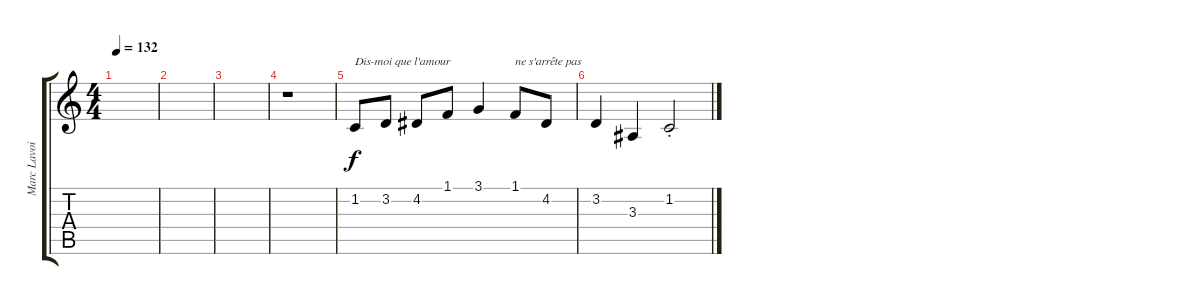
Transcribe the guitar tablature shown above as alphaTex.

\track ("Marc Lavoine" "Marc Lavoi") {instrument lead6voice}
\staff {score tabs}
\tuning (E4 B3 G3 D3 A2 E2) {hide}
\ts (4 4)
\tempo 132
\clef g2
\ks c
|
|
|
r.1{volume 2} |
1.2.8{txt "Dis-moi que l'amour" volume 0} 3.2.8 4.2.8 1.1.8 3.1.4 1.1.8{txt "ne s'arrête pas"} 4.2.8 |
3.2.4 3.3.4 1.2{st}.2
